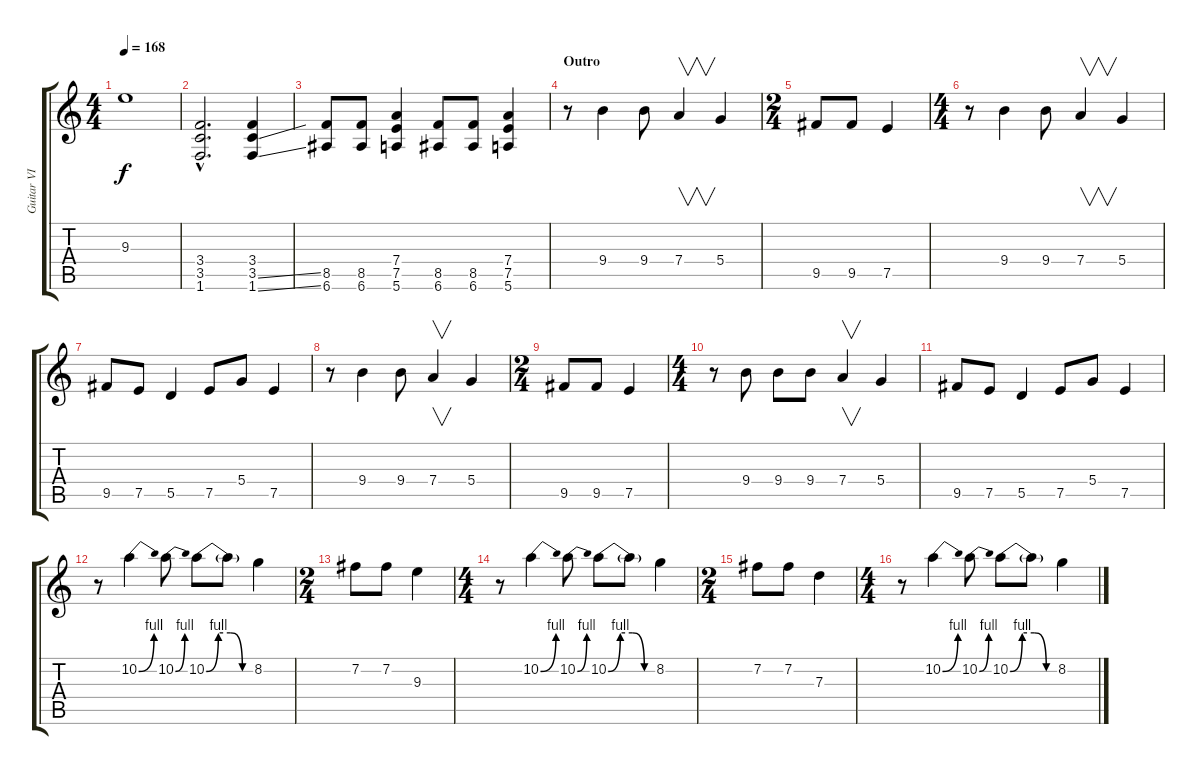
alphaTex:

\track ("Guitar VI Distortion" "Guitar VI ") {instrument distortionguitar}
\staff {score tabs}
\tuning (E4 B3 G3 D3 A2 E2) {hide}
\ts (4 4)
\tempo 168
\clef g2
\ks c
9.3{t}.1{dy f} |
(3.4{hac} 3.5{hac} 1.6{hac}).2{d} (3.4 3.5{ss} 1.6{ss}).4 |
(8.5 6.6).8 (8.5 6.6).8 (7.4 7.5 5.6).4 (8.5 6.6).8 (8.5 6.6).8 (7.4 7.5 5.6).4 |
\section ("" "Outro")
r.8 9.4.4 9.4.8 7.4.4{v} 5.4.4 |
\ts (2 4)
9.5.8 9.5.8 7.5.4 |
\ts (4 4)
r.8 9.4.4 9.4.8 7.4.4{v} 5.4.4 |
9.5.8 7.5.8 5.5.4 7.5.8 5.4.8 7.5.4 |
r.8 9.4.4 9.4.8 7.4.4{v} 5.4.4 |
\ts (2 4)
9.5.8 9.5.8 7.5.4 |
\ts (4 4)
r.8 9.4.8 9.4.8 9.4.8 7.4.4{v} 5.4.4 |
9.5.8 7.5.8 5.5.4 7.5.8 5.4.8 7.5.4 |
r.8 10.2{be (bend 0 0 60 4)}.4 10.2{be (bend 0 0 60 4)}.8 10.2{be (custom 0 0 15 4 30 4 45 0 60 0)}.8 10.2{t}.8 8.2.4 |
\ts (2 4)
7.2.8 7.2.8 9.3.4 |
\ts (4 4)
r.8 10.2{be (bend 0 0 60 4)}.4 10.2{be (bend 0 0 60 4)}.8 10.2{be (custom 0 0 15 4 30 4 45 0 60 0)}.8 10.2{t}.8 8.2.4 |
\ts (2 4)
7.2.8 7.2.8 7.3.4 |
\ts (4 4)
r.8 10.2{be (bend 0 0 60 4)}.4 10.2{be (bend 0 0 60 4)}.8 10.2{be (custom 0 0 15 4 30 4 45 0 60 0)}.8 10.2{t}.8 8.2.4
